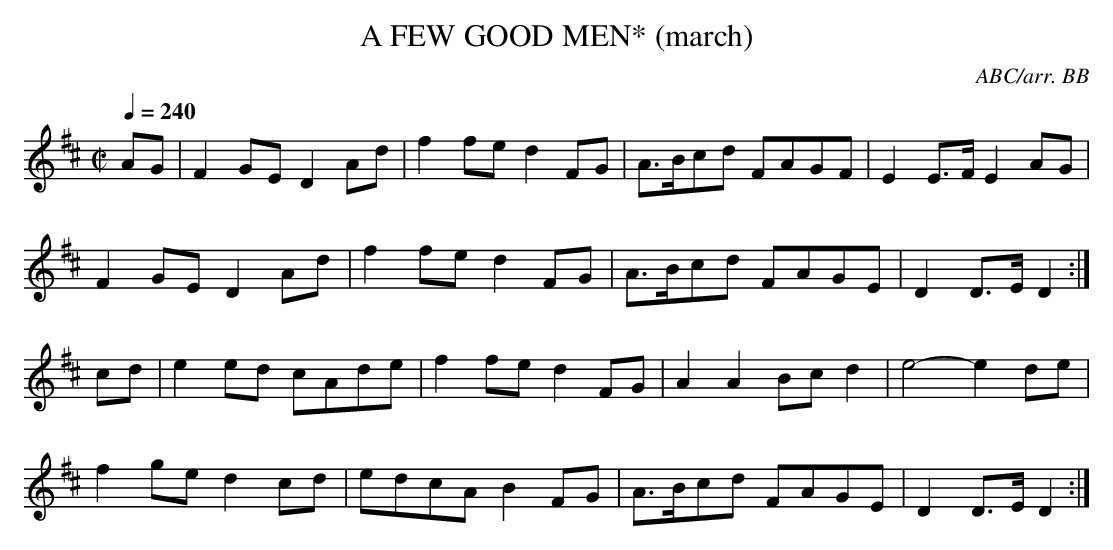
X:1
T:FEW GOOD MEN* (march), A
C:ABC/arr. BB
Q:1/4=240
L:1/8
M:C|
K:D
AG|F2GE D2Ad|f2fe d2FG|A>Bcd FAGF|E2E>F E2AG|
F2GE D2Ad|f2fe d2FG|A>Bcd FAGE|D2D>E D2:|
cd|e2ed cAde|f2fe d2FG|A2A2 Bcd2|e4-e2de|
f2ge d2cd|edcA B2FG|A>Bcd FAGE|D2D>E D2:|
